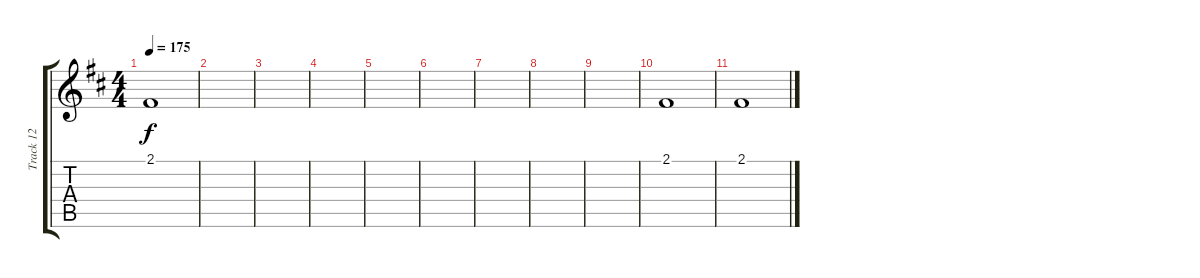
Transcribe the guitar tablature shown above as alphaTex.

\track ("Track 12" "Track 12") {instrument reversecymbal}
\staff {score tabs}
\tuning (E4 B3 G3 D3 A2 E2) {hide}
\ts (4 4)
\tempo 175
\clef g2
\ks d
2.1.1{dy f} |
|
|
|
|
|
|
|
|
2.1.1 |
2.1.1
